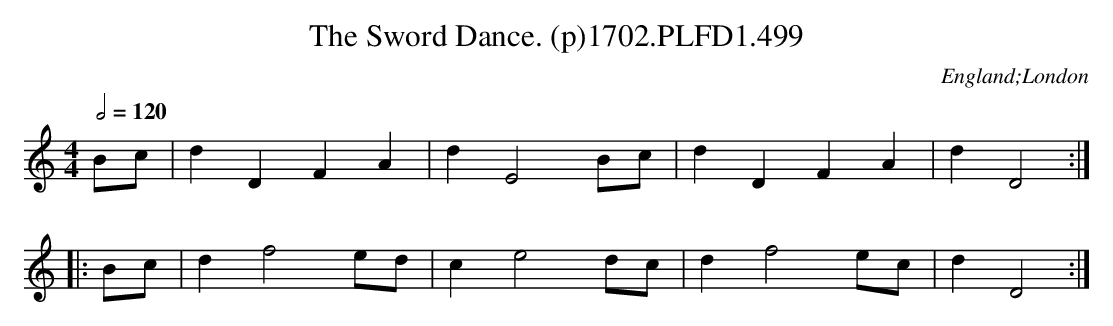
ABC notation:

X:1
T:Sword Dance. (p)1702.PLFD1.499, The
M:4/4
L:1/4
Q:1/2=120
O:England;London
K:C
B/c/|dDFA|dE2B/c/|dDFA|dD2:|
|:B/c/|df2e/d/|ce2d/c/|df2e/c/|dD2:|
